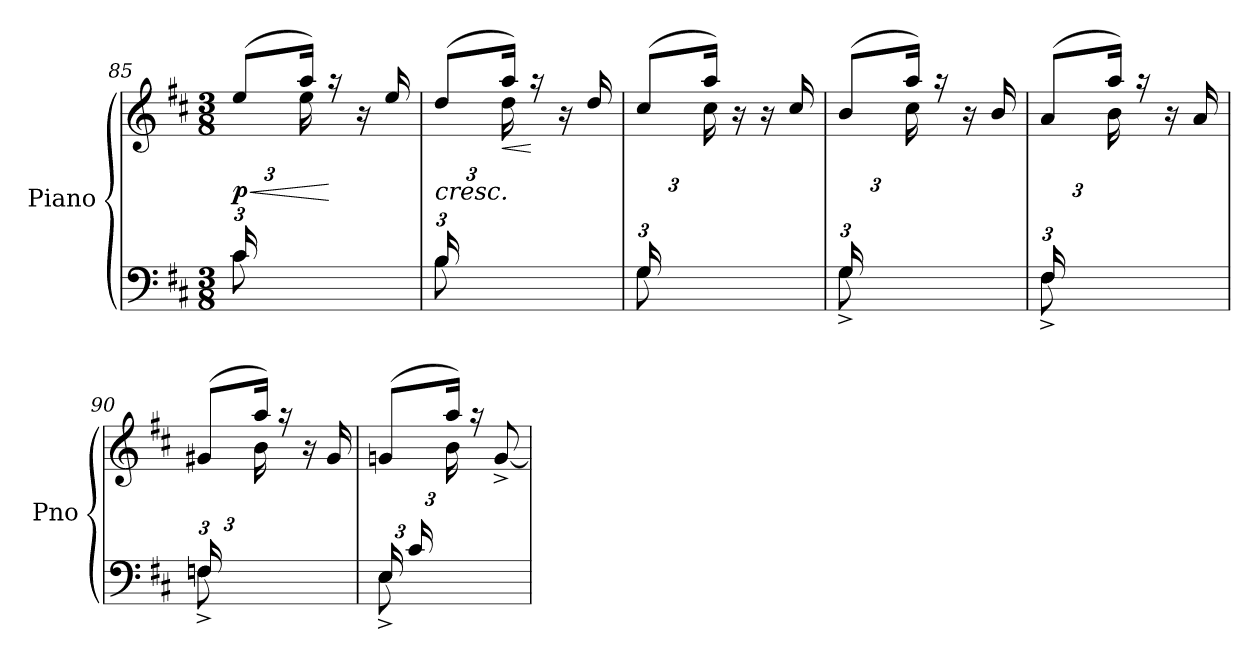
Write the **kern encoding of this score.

**kern	**kern	**dynam
*part1	*part1	*part1
*staff2	*staff1	*staff1/2
*I"Piano	*	*
*I'Pno	*	*
*clefF4	*clefG2	*
*k[f#c#]	*k[f#c#]	*
*M3/8	*M3/8	*
*Xbrackettup	*	*
=85	=85	=85
*^	*	*
!	!	!	!LO:HP:b
*	*	*^	*
!	!	!	!	!LO:DY:n=1:b
24c#/LL	8c#\	(8ee/L	24ryy	< p
3ryy	.	.	24g\	.
.	.	.	24a\JJ	.
.	4ryy	16aa/Jk)	16ee\	.
.	.	16raa	16ryy	[
.	.	16r	8ryy	.
.	.	16ee/	.	.
=86	=86	=86	=86	=86
!	!	!	!	!LO:HP:b
24B/LL	8B\	(8dd/L	24ryy	<
3ryy	.	.	24g\	.
.	.	.	24b\JJ	.
!	!	!	!	!LO:HP:b
.	4ryy	16aa/Jk)	16dd\	<
.	.	16raa	16ryy	[
.	.	16r	8ryy	.
.	.	16dd/	.	.
*v	*v	*	*	*
*	*v	*v	*
.	.	[
=87	=87	=87
*^	*^	*
24G/LL	8G\	(8cc#/L	24ryy	.
3ryy	.	.	24e\	.
.	.	.	24a\JJ	.
.	4ryy	16aa/Jk)	16cc#\	.
.	.	16r	16rgyy	.
.	.	16r	8rgyy	.
.	.	16cc#/	.	.
!!LO:LB:g=z	!!
=88	=88	=88	=88	=88
24G/LL	8G^\	(8b/L	24ryy	.
3ryy	.	.	24e\	.
.	.	.	24a\JJ	.
.	4ryy	16aa/Jk)	16cc#\	.
.	.	16raa	16ryy	.
.	.	16r	8ryy	.
.	.	16b/	.	.
=89	=89	=89	=89	=89
24F#/LL	8F#^\	(8a/L	24ryy	.
3ryy	.	.	24d\	.
.	.	.	24a\JJ	.
.	4ryy	16aa/Jk)	16b\	.
.	.	16raa	16ryy	.
.	.	16r	8ryy	.
.	.	16a/	.	.
=90	=90	=90	=90	=90
24Fn/LL	8Fn^\	(8g#X/L	24ryy	.
3ryy	.	.	24d\	.
.	.	.	24a\JJ	.
.	4ryy	16aa/Jk)	16b\	.
.	.	16raa	16ryy	.
.	.	16r	8ryy	.
.	.	16g#/	.	.
=91	=91	=91	=91	=91
24E/LL	8E^\	(8gn/L	12ryy	.
24c#/	.	.	.	.
24%7ryy	.	.	24a\JJ	.
.	4ryy	16aa/Jk)	16b\	.
.	.	16raa	16ryy	.
.	.	[8g^/	8rgyy	.
*v	*v	*	*	*
*	*v	*v	*
=	=	=
*-	*-	*-
